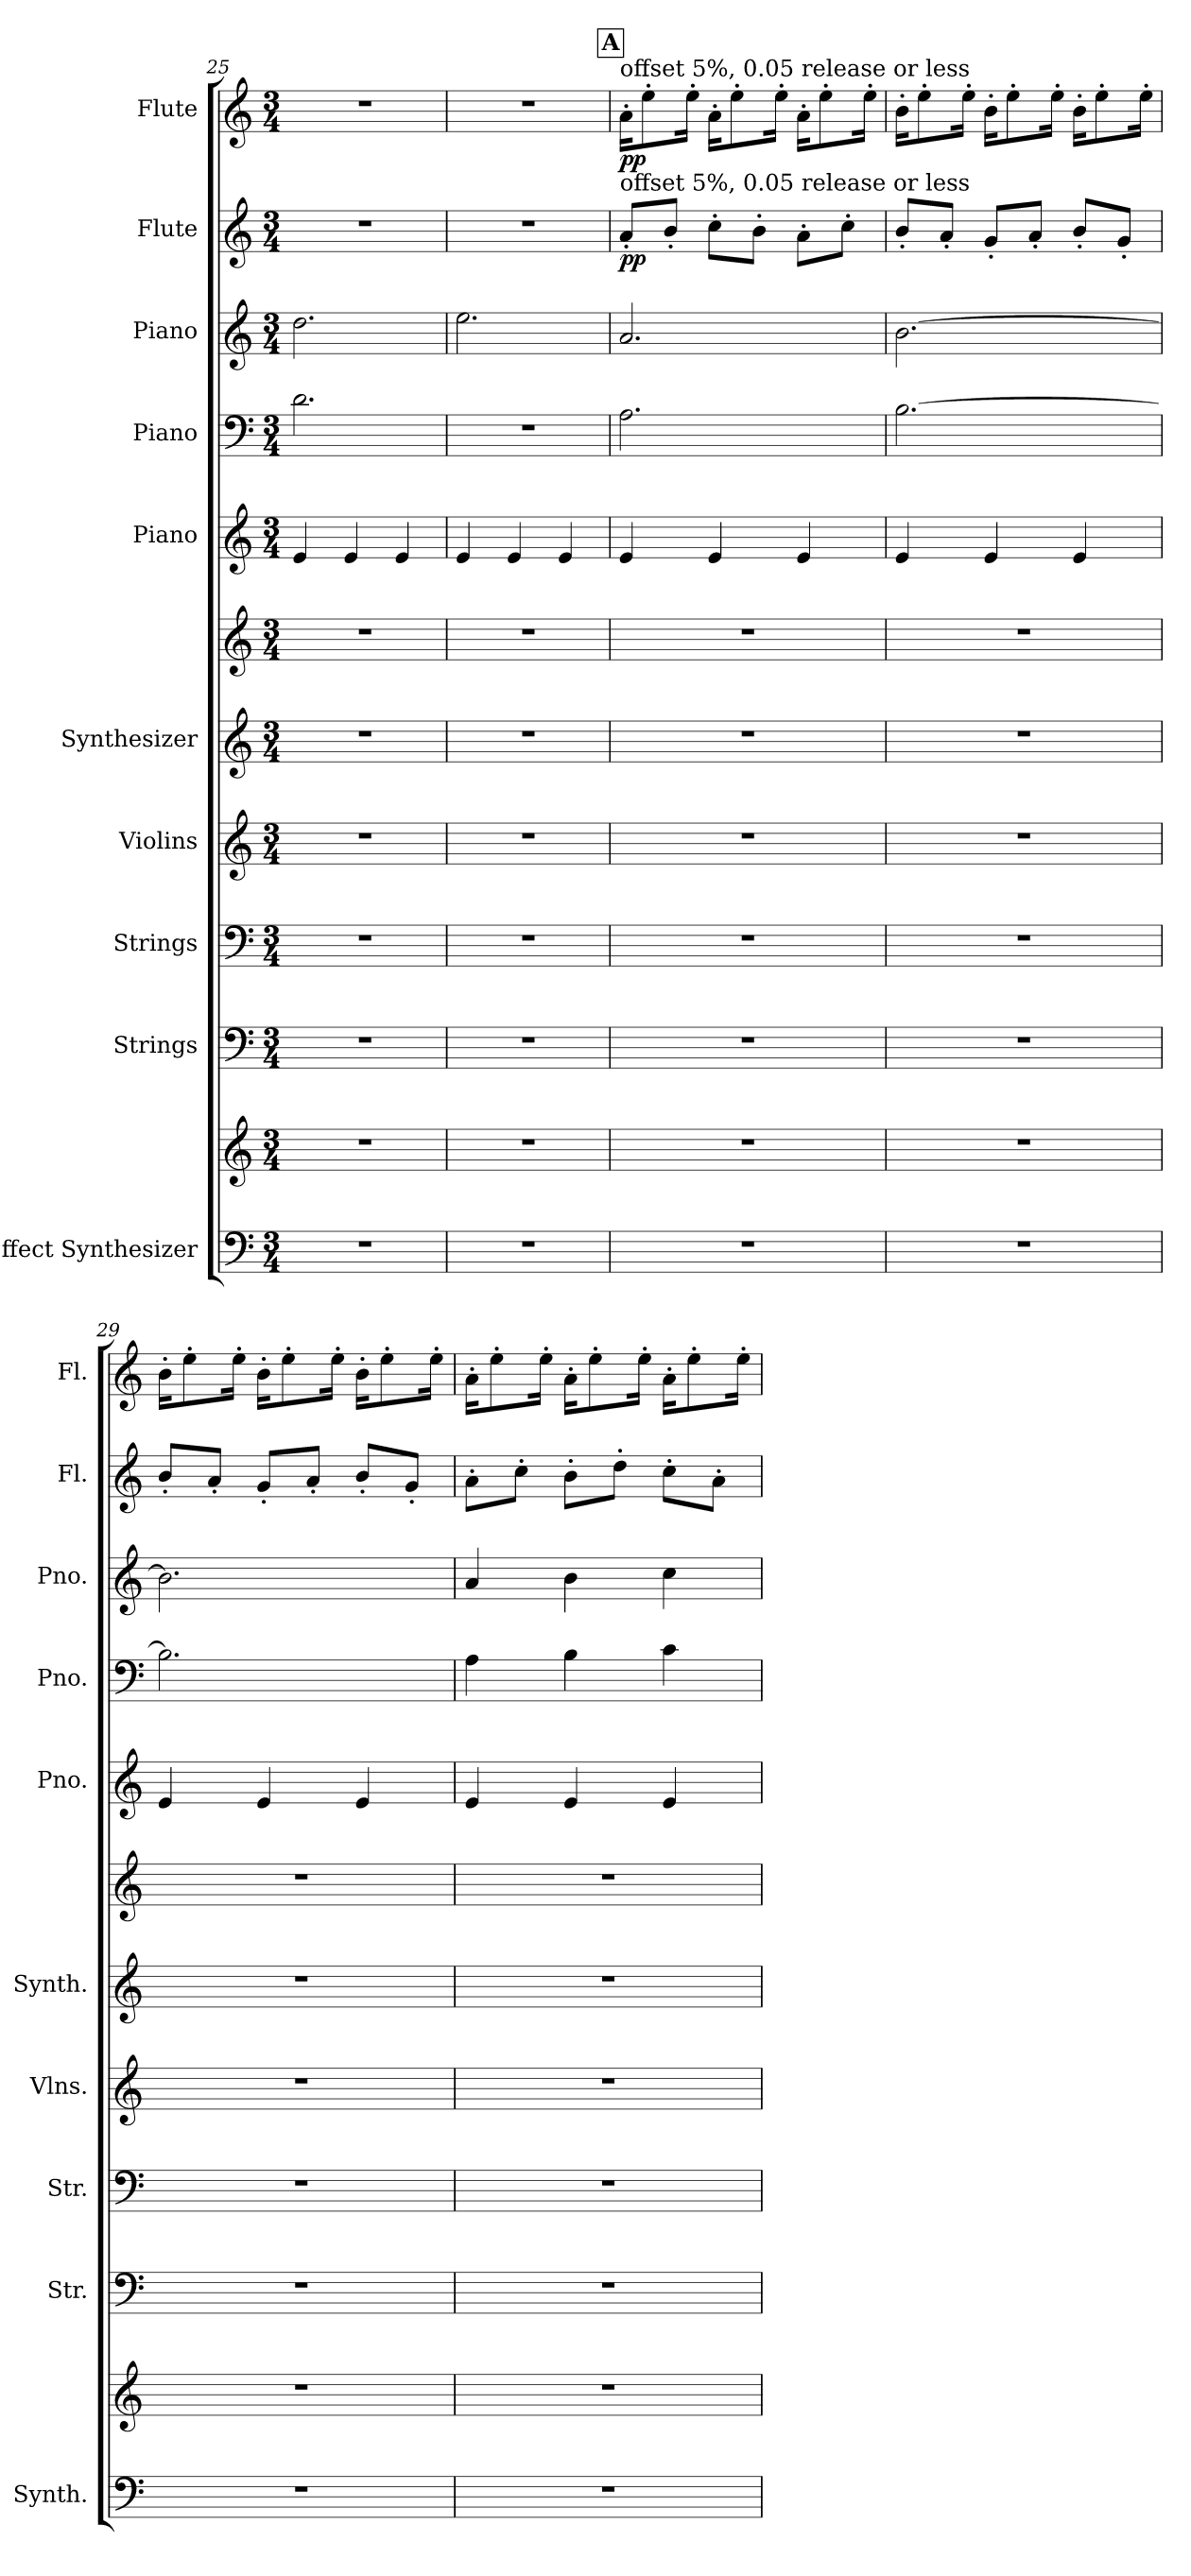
**kern	**kern	**kern	**kern	**kern	**kern	**kern	**kern	**kern	**kern	**kern	**dynam	**kern	**dynam
*part10	*part10	*part9	*part8	*part7	*part6	*part6	*part5	*part4	*part3	*part2	*part2	*part1	*part1
*staff12	*staff11	*staff10	*staff9	*staff8	*staff7	*staff6	*staff5	*staff4	*staff3	*staff2	*staff2	*staff1	*staff1
*I"Effect Synthesizer	*	*I"Strings	*I"Strings	*I"Violins	*I"Synthesizer	*	*I"Piano	*I"Piano	*I"Piano	*I"Flute	*	*I"Flute	*
*I'Synth.	*	*I'Str.	*I'Str.	*I'Vlns.	*I'Synth.	*	*I'Pno.	*I'Pno.	*I'Pno.	*I'Fl.	*	*I'Fl.	*
*clefF4	*clefG2	*clefF4	*clefF4	*clefG2	*clefG2	*clefG2	*clefG2	*clefF4	*clefG2	*clefG2	*	*clefG2	*
*k[]	*k[]	*k[]	*k[]	*k[]	*k[]	*k[]	*k[]	*k[]	*k[]	*k[]	*	*k[]	*
*M3/4	*M3/4	*M3/4	*M3/4	*M3/4	*M3/4	*M3/4	*M3/4	*M3/4	*M3/4	*M3/4	*	*M3/4	*
=25	=25	=25	=25	=25	=25	=25	=25	=25	=25	=25	=25	=25	=25
2.r	2.r	2.r	2.r	2.r	2.r	2.r	4e/	2.d\	2.dd\	2.r	.	2.r	.
.	.	.	.	.	.	.	4e/	.	.	.	.	.	.
.	.	.	.	.	.	.	4e/	.	.	.	.	.	.
=26	=26	=26	=26	=26	=26	=26	=26	=26	=26	=26	=26	=26	=26
2.r	2.r	2.r	2.r	2.r	2.r	2.r	4e/	2.r	2.ee\	2.r	.	2.r	.
.	.	.	.	.	.	.	4e/	.	.	.	.	.	.
.	.	.	.	.	.	.	4e/	.	.	.	.	.	.
!!LO:PB:g=z
!!LO:REH:place=s1:a:B:fs=17.1407:t=A
=27	=27	=27	=27	=27	=27	=27	=27	=27	=27	=27	=27	=27	=27
!	!	!	!	!	!	!	!	!	!	!	!	!LO:TX:a:t=offset 5%, 0.05 release or less	!
!	!	!	!	!	!	!	!	!	!	!LO:TX:a:t=offset 5%, 0.05 release or less	!	!	!
!	!	!	!	!	!	!	!	!	!	!	!LO:DY:b	!	!LO:DY:b
2.r	2.r	2.r	2.r	2.r	2.r	2.r	4e/	2.A\	2.a/	8a'/L	pp	16a'\KL	pp
.	.	.	.	.	.	.	.	.	.	.	.	8ee'\	.
.	.	.	.	.	.	.	.	.	.	8b'/J	.	.	.
.	.	.	.	.	.	.	.	.	.	.	.	16ee'\Jk	.
.	.	.	.	.	.	.	4e/	.	.	8cc'\L	.	16a'\KL	.
.	.	.	.	.	.	.	.	.	.	.	.	8ee'\	.
.	.	.	.	.	.	.	.	.	.	8b'\J	.	.	.
.	.	.	.	.	.	.	.	.	.	.	.	16ee'\Jk	.
.	.	.	.	.	.	.	4e/	.	.	8a'\L	.	16a'\KL	.
.	.	.	.	.	.	.	.	.	.	.	.	8ee'\	.
.	.	.	.	.	.	.	.	.	.	8cc'\J	.	.	.
.	.	.	.	.	.	.	.	.	.	.	.	16ee'\Jk	.
=28	=28	=28	=28	=28	=28	=28	=28	=28	=28	=28	=28	=28	=28
2.r	2.r	2.r	2.r	2.r	2.r	2.r	4e/	[2.B\	[2.b\	8b'/L	.	16b'\KL	.
.	.	.	.	.	.	.	.	.	.	.	.	8ee'\	.
.	.	.	.	.	.	.	.	.	.	8a'/J	.	.	.
.	.	.	.	.	.	.	.	.	.	.	.	16ee'\Jk	.
.	.	.	.	.	.	.	4e/	.	.	8g'/L	.	16b'\KL	.
.	.	.	.	.	.	.	.	.	.	.	.	8ee'\	.
.	.	.	.	.	.	.	.	.	.	8a'/J	.	.	.
.	.	.	.	.	.	.	.	.	.	.	.	16ee'\Jk	.
.	.	.	.	.	.	.	4e/	.	.	8b'/L	.	16b'\KL	.
.	.	.	.	.	.	.	.	.	.	.	.	8ee'\	.
.	.	.	.	.	.	.	.	.	.	8g'/J	.	.	.
.	.	.	.	.	.	.	.	.	.	.	.	16ee'\Jk	.
=29	=29	=29	=29	=29	=29	=29	=29	=29	=29	=29	=29	=29	=29
2.r	2.r	2.r	2.r	2.r	2.r	2.r	4e/	2.B\]	2.b\]	8b'/L	.	16b'\KL	.
.	.	.	.	.	.	.	.	.	.	.	.	8ee'\	.
.	.	.	.	.	.	.	.	.	.	8a'/J	.	.	.
.	.	.	.	.	.	.	.	.	.	.	.	16ee'\Jk	.
.	.	.	.	.	.	.	4e/	.	.	8g'/L	.	16b'\KL	.
.	.	.	.	.	.	.	.	.	.	.	.	8ee'\	.
.	.	.	.	.	.	.	.	.	.	8a'/J	.	.	.
.	.	.	.	.	.	.	.	.	.	.	.	16ee'\Jk	.
.	.	.	.	.	.	.	4e/	.	.	8b'/L	.	16b'\KL	.
.	.	.	.	.	.	.	.	.	.	.	.	8ee'\	.
.	.	.	.	.	.	.	.	.	.	8g'/J	.	.	.
.	.	.	.	.	.	.	.	.	.	.	.	16ee'\Jk	.
=30	=30	=30	=30	=30	=30	=30	=30	=30	=30	=30	=30	=30	=30
2.r	2.r	2.r	2.r	2.r	2.r	2.r	4e/	4A\	4a/	8a'\L	.	16a'\KL	.
.	.	.	.	.	.	.	.	.	.	.	.	8ee'\	.
.	.	.	.	.	.	.	.	.	.	8cc'\J	.	.	.
.	.	.	.	.	.	.	.	.	.	.	.	16ee'\Jk	.
.	.	.	.	.	.	.	4e/	4B\	4b\	8b'\L	.	16a'\KL	.
.	.	.	.	.	.	.	.	.	.	.	.	8ee'\	.
.	.	.	.	.	.	.	.	.	.	8dd'\J	.	.	.
.	.	.	.	.	.	.	.	.	.	.	.	16ee'\Jk	.
.	.	.	.	.	.	.	4e/	4c\	4cc\	8cc'\L	.	16a'\KL	.
.	.	.	.	.	.	.	.	.	.	.	.	8ee'\	.
.	.	.	.	.	.	.	.	.	.	8a'\J	.	.	.
.	.	.	.	.	.	.	.	.	.	.	.	16ee'\Jk	.
=	=	=	=	=	=	=	=	=	=	=	=	=	=
*-	*-	*-	*-	*-	*-	*-	*-	*-	*-	*-	*-	*-	*-
